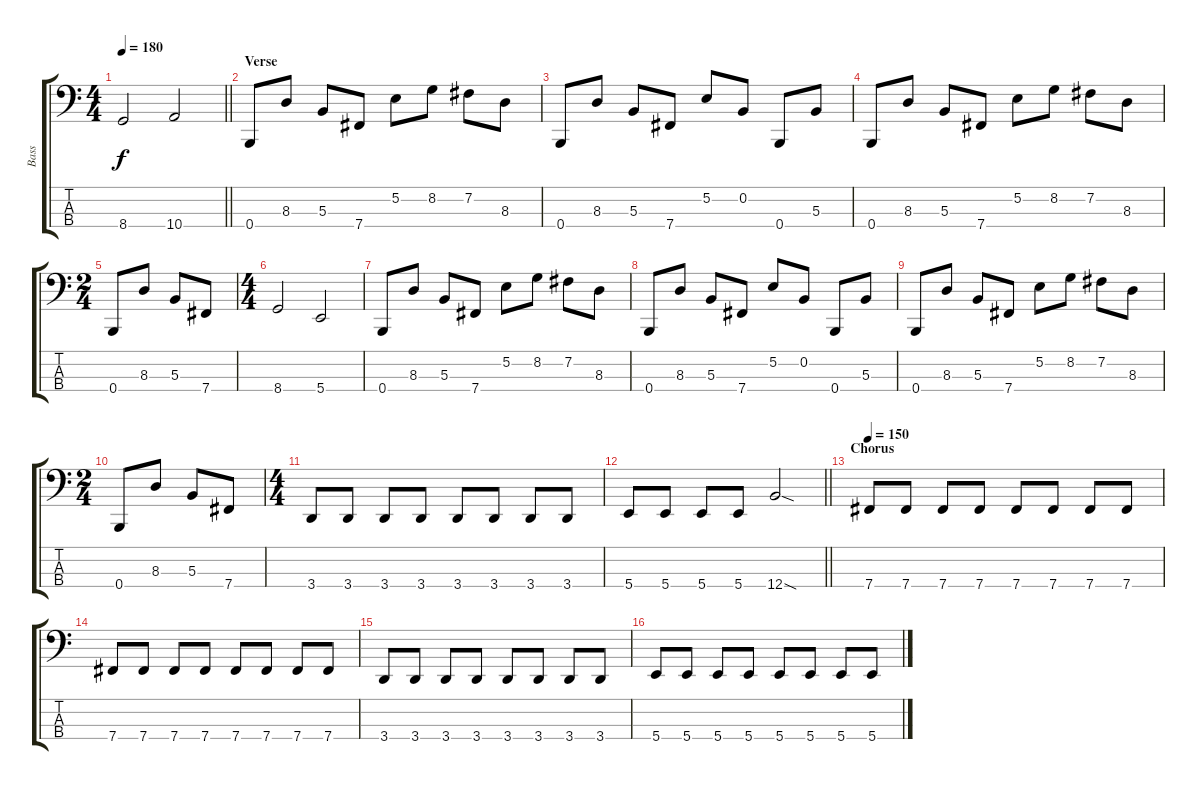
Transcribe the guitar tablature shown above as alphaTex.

\track ("Bass" "Bass") {instrument electricbassfinger}
\staff {score tabs}
\tuning (E2 B1 Gb1 B0) {hide}
\ts (4 4)
\tempo 180
\clef f4
\barLineRight lightlight
\ks c
8.4.2{dy f} 10.4.2 |
\section ("" "Verse")
0.4.8 8.3.8 5.3.8 7.4.8 5.2.8 8.2.8 7.2.8 8.3.8 |
0.4.8 8.3.8 5.3.8 7.4.8 5.2.8 0.2.8 0.4.8 5.3.8 |
0.4.8 8.3.8 5.3.8 7.4.8 5.2.8 8.2.8 7.2.8 8.3.8 |
\ts (2 4)
0.4.8 8.3.8 5.3.8 7.4.8 |
\ts (4 4)
8.4.2 5.4.2 |
0.4.8 8.3.8 5.3.8 7.4.8 5.2.8 8.2.8 7.2.8 8.3.8 |
0.4.8 8.3.8 5.3.8 7.4.8 5.2.8 0.2.8 0.4.8 5.3.8 |
0.4.8 8.3.8 5.3.8 7.4.8 5.2.8 8.2.8 7.2.8 8.3.8 |
\ts (2 4)
0.4.8 8.3.8 5.3.8 7.4.8 |
\ts (4 4)
3.4.8 3.4.8 3.4.8 3.4.8 3.4.8 3.4.8 3.4.8 3.4.8 |
\barLineRight lightlight
5.4.8 5.4.8 5.4.8 5.4.8 12.4{sod}.2 |
\section ("" "Chorus")
\tempo 150
7.4.8 7.4.8 7.4.8 7.4.8 7.4.8 7.4.8 7.4.8 7.4.8 |
7.4.8 7.4.8 7.4.8 7.4.8 7.4.8 7.4.8 7.4.8 7.4.8 |
3.4.8 3.4.8 3.4.8 3.4.8 3.4.8 3.4.8 3.4.8 3.4.8 |
5.4.8 5.4.8 5.4.8 5.4.8 5.4.8 5.4.8 5.4.8 5.4.8
